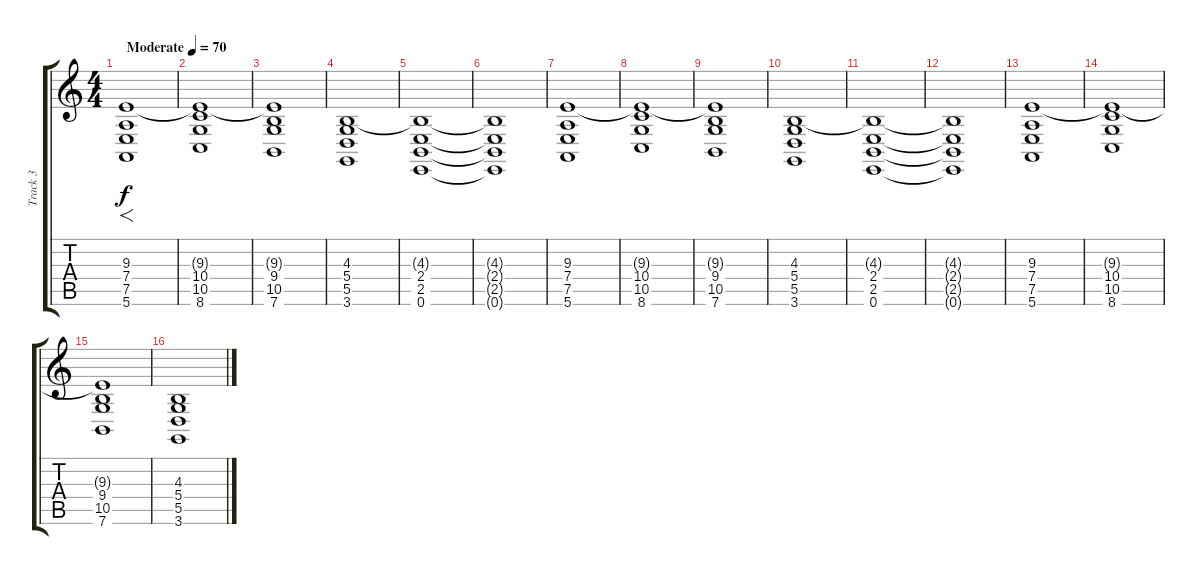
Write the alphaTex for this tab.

\track ("Track 3" "Track 3") {instrument pad2warm}
\staff {score tabs}
\tuning (E4 B3 G3 D3 A2 E2) {hide}
\ts (4 4)
\tempo (70 "Moderate")
\clef g2
\ks c
(9.3 7.4 7.5 5.6).1{f dy f instrument pad2warm} |
(9.3{t} 10.4 10.5 8.6).1 |
(9.3{t} 9.4 10.5 7.6).1 |
(4.3 5.4 5.5 3.6).1 |
(4.3{t} 2.4 2.5 0.6).1{volume 4} |
(4.3{t} 2.4{t} 2.5{t} 0.6{t}).1 |
(9.3 7.4 7.5 5.6).1{volume 14} |
(9.3{t} 10.4 10.5 8.6).1 |
(9.3{t} 9.4 10.5 7.6).1 |
(4.3 5.4 5.5 3.6).1 |
(4.3{t} 2.4 2.5 0.6).1{volume 4} |
(4.3{t} 2.4{t} 2.5{t} 0.6{t}).1 |
(9.3 7.4 7.5 5.6).1{volume 14} |
(9.3{t} 10.4 10.5 8.6).1 |
(9.3{t} 9.4 10.5 7.6).1 |
(4.3 5.4 5.5 3.6).1
